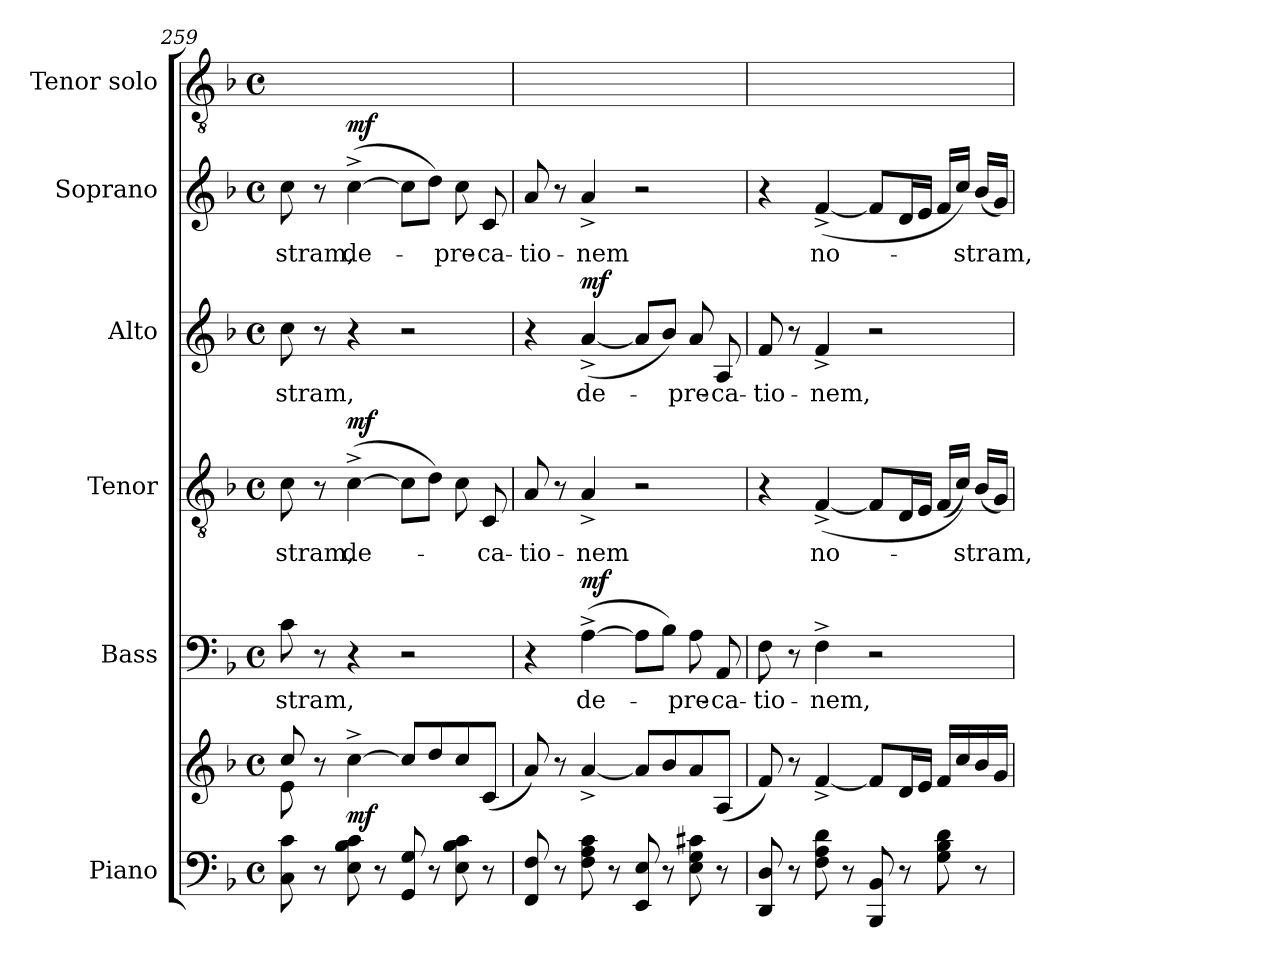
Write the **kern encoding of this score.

**kern	**kern	**dynam	**kern	**text	**dynam	**kern	**text	**dynam	**kern	**text	**dynam	**kern	**text	**dynam	**kern
*part6	*part6	*part6	*part5	*part5	*part5	*part4	*part4	*part4	*part3	*part3	*part3	*part2	*part2	*part2	*part1
*staff7	*staff6	*staff6/7	*staff5	*staff5	*staff5	*staff4	*staff4	*staff4	*staff3	*staff3	*staff3	*staff2	*staff2	*staff2	*staff1
*I"Piano	*	*	*I"Bass	*	*	*I"Tenor	*	*	*I"Alto	*	*	*I"Soprano	*	*	*I"Tenor solo
*I'Pno.	*	*	*I'B.	*	*	*I'T.	*	*	*I'A.	*	*	*I'S.	*	*	*I'T.s
*clefF4	*clefG2	*	*clefF4	*	*	*clefGv2	*	*	*clefG2	*	*	*clefG2	*	*	*clefGv2
*k[b-]	*k[b-]	*	*k[b-]	*	*	*k[b-]	*	*	*k[b-]	*	*	*k[b-]	*	*	*k[b-]
*M4/4	*M4/4	*	*M4/4	*	*	*M4/4	*	*	*M4/4	*	*	*M4/4	*	*	*M4/4
*met(c)	*met(c)	*	*met(c)	*	*	*met(c)	*	*	*met(c)	*	*	*met(c)	*	*	*met(c)
=259	=259	=259	=259	=259	=259	=259	=259	=259	=259	=259	=259	=259	=259	=259	=259
*	*^	*	*	*	*	*	*	*	*	*	*	*	*	*	*
!	!	!	!	!	!LO:LY:b	!	!	!LO:LY:b	!	!	!LO:LY:b	!	!	!LO:LY:b	!	!
8C\ 8c\	8cc/	8e\	.	8c\	-stram,	.	8c\	-stram,	.	8cc\	-stram,	.	8cc\	-stram,	.	1ryy
8r	8r	8ryy	.	8r	.	.	8r	.	.	8r	.	.	8r	.	.	.
!	!	!	!LO:DY:a=2	!	!	!	!	!LO:LY:b	!LO:DY:a	!	!	!	!	!LO:LY:b	!LO:DY:a	!
8E\ 8B-\ 8c\	[4cc^\	4ryy	mf	4r	.	.	(>[4c^\	de-	mf	4r	.	.	(>[4cc^\	de-	mf	.
8r	.	.	.	.	.	.	.	.	.	.	.	.	.	.	.	.
8GG/ 8G/	8cc/L]	2ryy	.	2r	.	.	8c\L]	.	.	2r	.	.	8cc\L]	.	.	.
8r	8dd/	.	.	.	.	.	8d\J)	.	.	.	.	.	8dd\J)	.	.	.
!	!	!	!	!	!	!	!	!	!	!	!	!	!	!LO:LY:b	!	!
8E\ 8B-\ 8c\	8cc/	.	.	.	.	.	8c\	.	.	.	.	.	8cc\	-pre-	.	.
!	!	!	!	!	!	!	!	!LO:LY:b	!	!	!	!	!	!LO:LY:b	!	!
8r	(>8c/J	.	.	.	.	.	8C/	-ca-	.	.	.	.	8c/	-ca-	.	.
*	*v	*v	*	*	*	*	*	*	*	*	*	*	*	*	*	*
=260	=260	=260	=260	=260	=260	=260	=260	=260	=260	=260	=260	=260	=260	=260	=260
!	!	!	!	!	!	!	!LO:LY:b	!	!	!	!	!	!LO:LY:b	!	!
8FF/ 8F/	8a/)	.	4r	.	.	8A/	-tio-	.	4r	.	.	8a/	-tio-	.	1ryy
8r	8r	.	.	.	.	8r	.	.	.	.	.	8r	.	.	.
!	!	!	!	!LO:LY:b	!LO:DY:a	!	!LO:LY:b	!	!	!LO:LY:b	!LO:DY:a	!	!LO:LY:b	!	!
8F\ 8A\ 8c\	[4a^/	.	(>[4A^\	de-	mf	4A^/	-nem	.	(<[4a^/	de-	mf	4a^/	-nem	.	.
8r	.	.	.	.	.	.	.	.	.	.	.	.	.	.	.
8EE/ 8E/	8a/L]	.	8A\L]	.	.	2r	.	.	8a/L]	.	.	2r	.	.	.
8r	8b-/	.	8B-\J)	.	.	.	.	.	8b-/J)	.	.	.	.	.	.
!	!	!	!	!LO:LY:b	!	!	!	!	!	!LO:LY:b	!	!	!	!	!
8E\ 8G\ 8c#X\	8a/	.	8A\	-pre-	.	.	.	.	8a/	-pre-	.	.	.	.	.
!	!	!	!	!LO:LY:b	!	!	!	!	!	!LO:LY:b	!	!	!	!	!
8r	(<8A/J	.	8AA/	-ca-	.	.	.	.	8A/	-ca-	.	.	.	.	.
=261	=261	=261	=261	=261	=261	=261	=261	=261	=261	=261	=261	=261	=261	=261	=261
!	!	!	!	!LO:LY:b	!	!	!	!	!	!LO:LY:b	!	!	!	!	!
8DD/ 8D/	8f/)	.	8F\	-tio-	.	4r	.	.	8f/	-tio-	.	4r	.	.	1ryy
8r	8r	.	8r	.	.	.	.	.	8r	.	.	.	.	.	.
!	!	!	!	!LO:LY:b	!	!	!LO:LY:b	!	!	!LO:LY:b	!	!	!LO:LY:b	!	!
8F\ 8A\ 8d\	[4f^/	.	4F^\	-nem,	.	(>[4F^/	no-	.	4f^/	-nem,	.	(>[4f^/	no-	.	.
8r	.	.	.	.	.	.	.	.	.	.	.	.	.	.	.
8BBB-/ 8BB-/	8f/L]	.	2r	.	.	8F/L]	.	.	2r	.	.	8f/L]	.	.	.
8r	16d/L	.	.	.	.	16D/L	.	.	.	.	.	16d/L	.	.	.
.	16e/JJ	.	.	.	.	16E/JJ	.	.	.	.	.	16e/JJ	.	.	.
8G\ 8B-\ 8d\	16f/LL	.	.	.	.	(<16F/LL	.	.	.	.	.	16f/LL	.	.	.
.	16cc/	.	.	.	.	16c/JJ))	.	.	.	.	.	16cc/JJ)	.	.	.
!	!	!	!	!	!	!	!LO:LY:b	!	!	!	!	!	!LO:LY:b	!	!
8r	16b-/	.	.	.	.	(<16B-/LL	-stram,	.	.	.	.	(<16b-/LL	-stram,	.	.
.	16g/JJ	.	.	.	.	16G/JJ)	.	.	.	.	.	16g/JJ)	.	.	.
=	=	=	=	=	=	=	=	=	=	=	=	=	=	=	=
*-	*-	*-	*-	*-	*-	*-	*-	*-	*-	*-	*-	*-	*-	*-	*-
